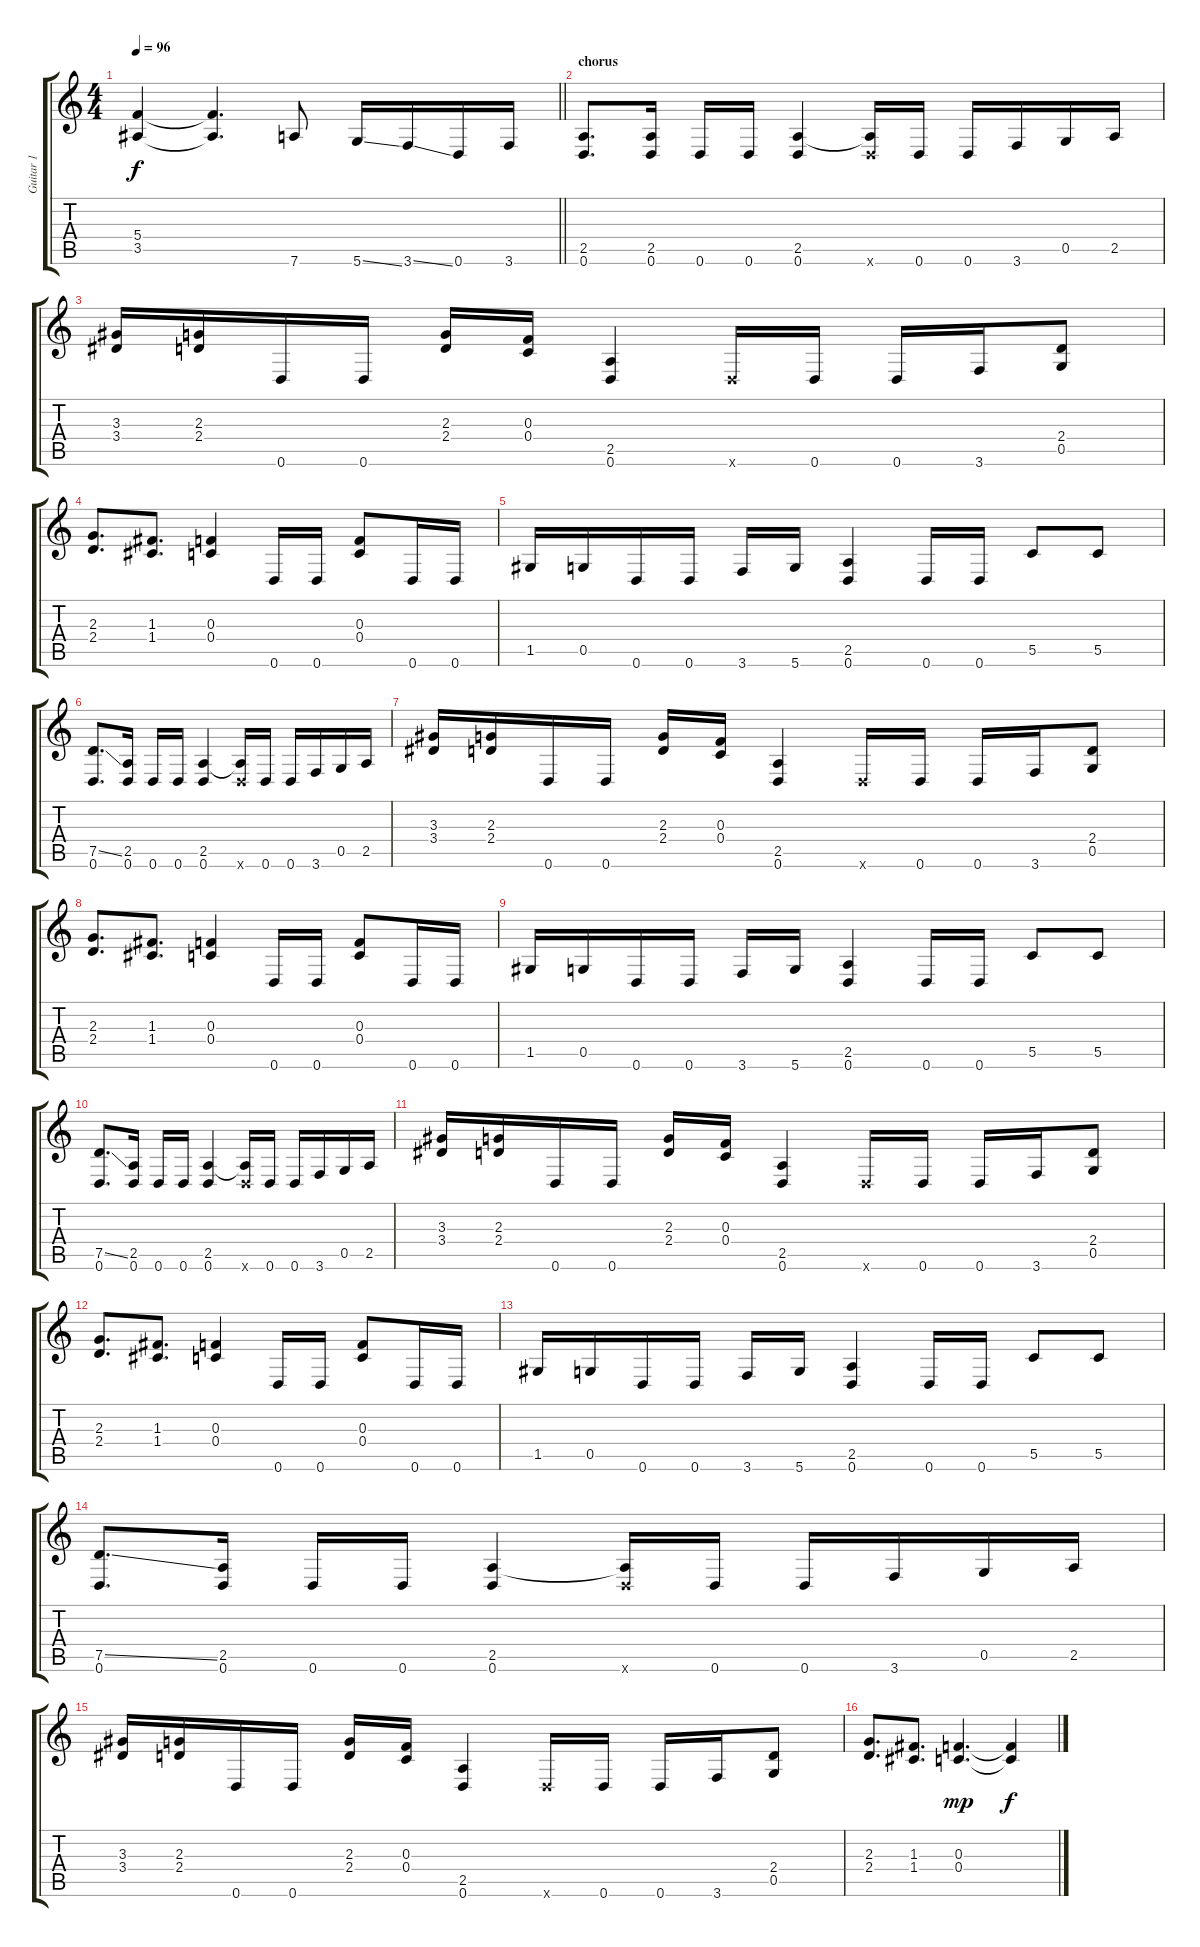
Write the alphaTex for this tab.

\track ("Guitar 1" "Guitar 1") {instrument acousticguitarsteel}
\staff {score tabs}
\tuning (D4 A3 F3 C3 G2 D2) {hide}
\ts (4 4)
\tempo 96
\clef g2
\barLineRight lightlight
\ks c
(5.4{t} 3.5{t}).4{dy f} (5.4{t} 3.5{t}).4{d} 7.6.8 5.6{ss}.16 3.6{ss}.16 0.6.16 3.6.16 |
\section ("" "chorus")
(2.5 0.6).8{d} (2.5 0.6).16 0.6.16 0.6.16 (2.5 0.6).4 (2.5{t} 0.6{x}).16 0.6.16 0.6.16 3.6.16 0.5.16 2.5.16 |
(3.3 3.4).16 (2.3 2.4).16 0.6.16 0.6.16 (2.3 2.4).16 (0.3 0.4).16 (2.5 0.6).4 0.6{x}.16 0.6.16 0.6.16 3.6.16 (2.4 0.5).8 |
(2.3 2.4).8{d} (1.3 1.4).8{d} (0.3 0.4).4 0.6.16 0.6.16 (0.3 0.4).8 0.6.16 0.6.16 |
1.5.16 0.5.16 0.6.16 0.6.16 3.6.16 5.6.16 (2.5 0.6).4 0.6.16 0.6.16 5.5.8 5.5.8 |
(7.5{ss} 0.6).8{d} (2.5 0.6).16 0.6.16 0.6.16 (2.5 0.6).4 (2.5{t} 0.6{x}).16 0.6.16 0.6.16 3.6.16 0.5.16 2.5.16 |
(3.3 3.4).16 (2.3 2.4).16 0.6.16 0.6.16 (2.3 2.4).16 (0.3 0.4).16 (2.5 0.6).4 0.6{x}.16 0.6.16 0.6.16 3.6.16 (2.4 0.5).8 |
(2.3 2.4).8{d} (1.3 1.4).8{d} (0.3 0.4).4 0.6.16 0.6.16 (0.3 0.4).8 0.6.16 0.6.16 |
1.5.16 0.5.16 0.6.16 0.6.16 3.6.16 5.6.16 (2.5 0.6).4 0.6.16 0.6.16 5.5.8 5.5.8 |
(7.5{ss} 0.6).8{d} (2.5 0.6).16 0.6.16 0.6.16 (2.5 0.6).4 (2.5{t} 0.6{x}).16 0.6.16 0.6.16 3.6.16 0.5.16 2.5.16 |
(3.3 3.4).16 (2.3 2.4).16 0.6.16 0.6.16 (2.3 2.4).16 (0.3 0.4).16 (2.5 0.6).4 0.6{x}.16 0.6.16 0.6.16 3.6.16 (2.4 0.5).8 |
(2.3 2.4).8{d} (1.3 1.4).8{d} (0.3 0.4).4 0.6.16 0.6.16 (0.3 0.4).8 0.6.16 0.6.16 |
1.5.16 0.5.16 0.6.16 0.6.16 3.6.16 5.6.16 (2.5 0.6).4 0.6.16 0.6.16 5.5.8 5.5.8 |
(7.5{ss} 0.6).8{d} (2.5 0.6).16 0.6.16 0.6.16 (2.5 0.6).4 (2.5{t} 0.6{x}).16 0.6.16 0.6.16 3.6.16 0.5.16 2.5.16 |
(3.3 3.4).16 (2.3 2.4).16 0.6.16 0.6.16 (2.3 2.4).16 (0.3 0.4).16 (2.5 0.6).4 0.6{x}.16 0.6.16 0.6.16 3.6.16 (2.4 0.5).8 |
(2.3 2.4).8{d} (1.3 1.4).8{d} (0.3 0.4).4{d dy mp} (0.3{t} 0.4{t}).4{dy f}
